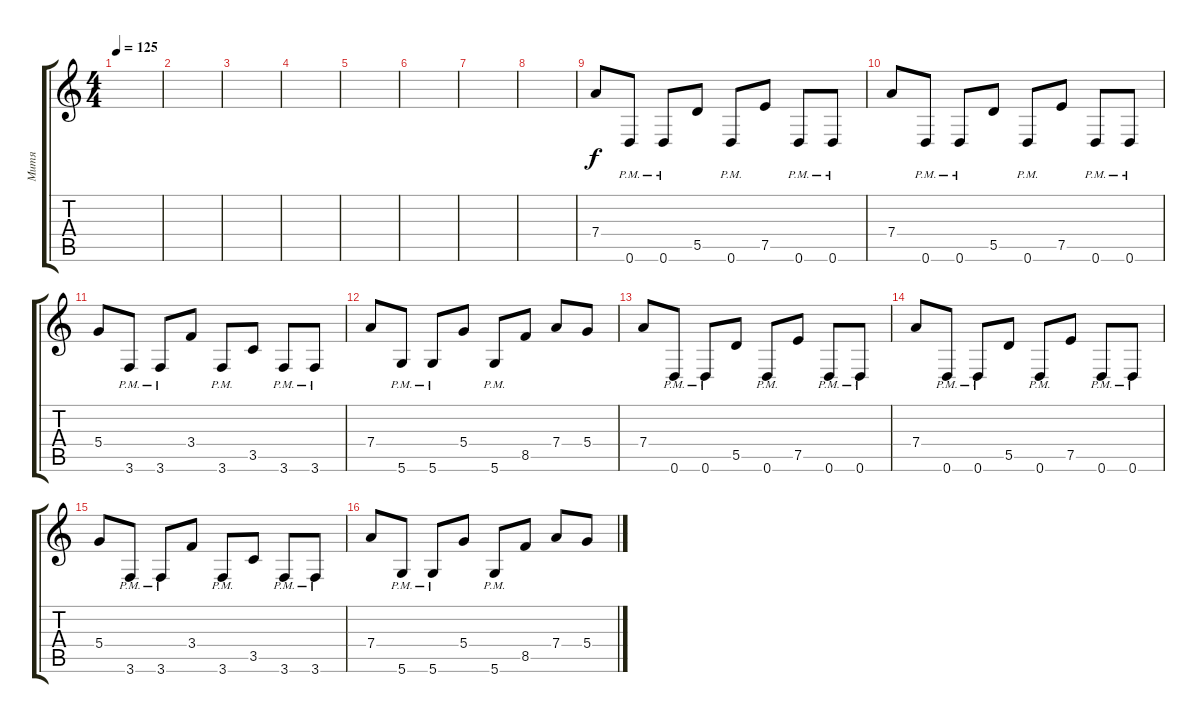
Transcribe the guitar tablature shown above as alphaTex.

\track ("Митя" "Митя") {instrument distortionguitar}
\staff {score tabs}
\tuning (E4 B3 G3 D3 A2 D2) {hide}
\ts (4 4)
\tempo 125
\clef g2
\ks c
|
|
|
|
|
|
|
|
7.4.8 0.6{pm}.8 0.6{pm}.8 5.5.8 0.6{pm}.8 7.5.8 0.6{pm}.8 0.6{pm}.8 |
7.4.8 0.6{pm}.8 0.6{pm}.8 5.5.8 0.6{pm}.8 7.5.8 0.6{pm}.8 0.6{pm}.8 |
5.4.8 3.6{pm}.8 3.6{pm}.8 3.4.8 3.6{pm}.8 3.5.8 3.6{pm}.8 3.6{pm}.8 |
7.4.8 5.6{pm}.8 5.6{pm}.8 5.4.8 5.6{pm}.8 8.5.8 7.4.8 5.4.8 |
7.4.8 0.6{pm}.8 0.6{pm}.8 5.5.8 0.6{pm}.8 7.5.8 0.6{pm}.8 0.6{pm}.8 |
7.4.8 0.6{pm}.8 0.6{pm}.8 5.5.8 0.6{pm}.8 7.5.8 0.6{pm}.8 0.6{pm}.8 |
5.4.8 3.6{pm}.8 3.6{pm}.8 3.4.8 3.6{pm}.8 3.5.8 3.6{pm}.8 3.6{pm}.8 |
7.4.8 5.6{pm}.8 5.6{pm}.8 5.4.8 5.6{pm}.8 8.5.8 7.4.8 5.4.8
